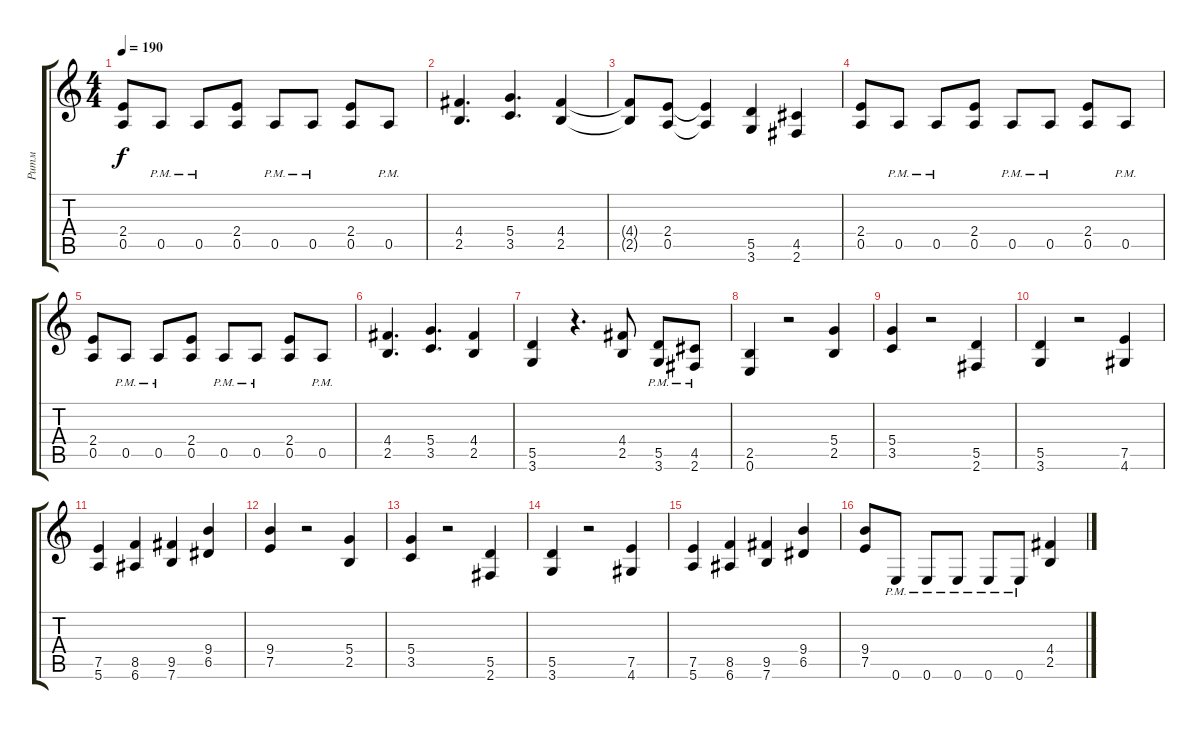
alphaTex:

\track ("Ритм" "Ритм") {instrument distortionguitar}
\staff {score tabs}
\tuning (E4 B3 G3 D3 A2 E2) {hide}
\ts (4 4)
\tempo 190
\clef g2
\ks c
(2.4 0.5).8{dy f} 0.5{pm}.8 0.5{pm}.8 (2.4 0.5).8 0.5{pm}.8 0.5{pm}.8 (2.4 0.5).8 0.5{pm}.8 |
(4.4 2.5).4{d} (5.4 3.5).4{d} (4.4 2.5).4 |
(4.4{t} 2.5{t}).8 (2.4 0.5).8 (2.4{t} 0.5{t}).4 (5.5 3.6).4 (4.5 2.6).4 |
(2.4 0.5).8 0.5{pm}.8 0.5{pm}.8 (2.4 0.5).8 0.5{pm}.8 0.5{pm}.8 (2.4 0.5).8 0.5{pm}.8 |
(2.4 0.5).8 0.5{pm}.8 0.5{pm}.8 (2.4 0.5).8 0.5{pm}.8 0.5{pm}.8 (2.4 0.5).8 0.5{pm}.8 |
(4.4 2.5).4{d} (5.4 3.5).4{d} (4.4 2.5).4 |
(5.5 3.6).4 r.4{d} (4.4 2.5).8 (5.5{pm} 3.6{pm}).8 (4.5{pm} 2.6{pm}).8 |
(2.5 0.6).4 r.2 (5.4 2.5).4 |
(5.4 3.5).4 r.2 (5.5 2.6).4 |
(5.5 3.6).4 r.2 (7.5 4.6).4 |
(7.5 5.6).4 (8.5 6.6).4 (9.5 7.6).4 (9.4 6.5).4 |
(9.4 7.5).4 r.2 (5.4 2.5).4 |
(5.4 3.5).4 r.2 (5.5 2.6).4 |
(5.5 3.6).4 r.2 (7.5 4.6).4 |
(7.5 5.6).4 (8.5 6.6).4 (9.5 7.6).4 (9.4 6.5).4 |
(9.4 7.5).8 0.6{pm}.8 0.6{pm}.8 0.6{pm}.8 0.6{pm}.8 0.6{pm}.8 (4.4 2.5).4
